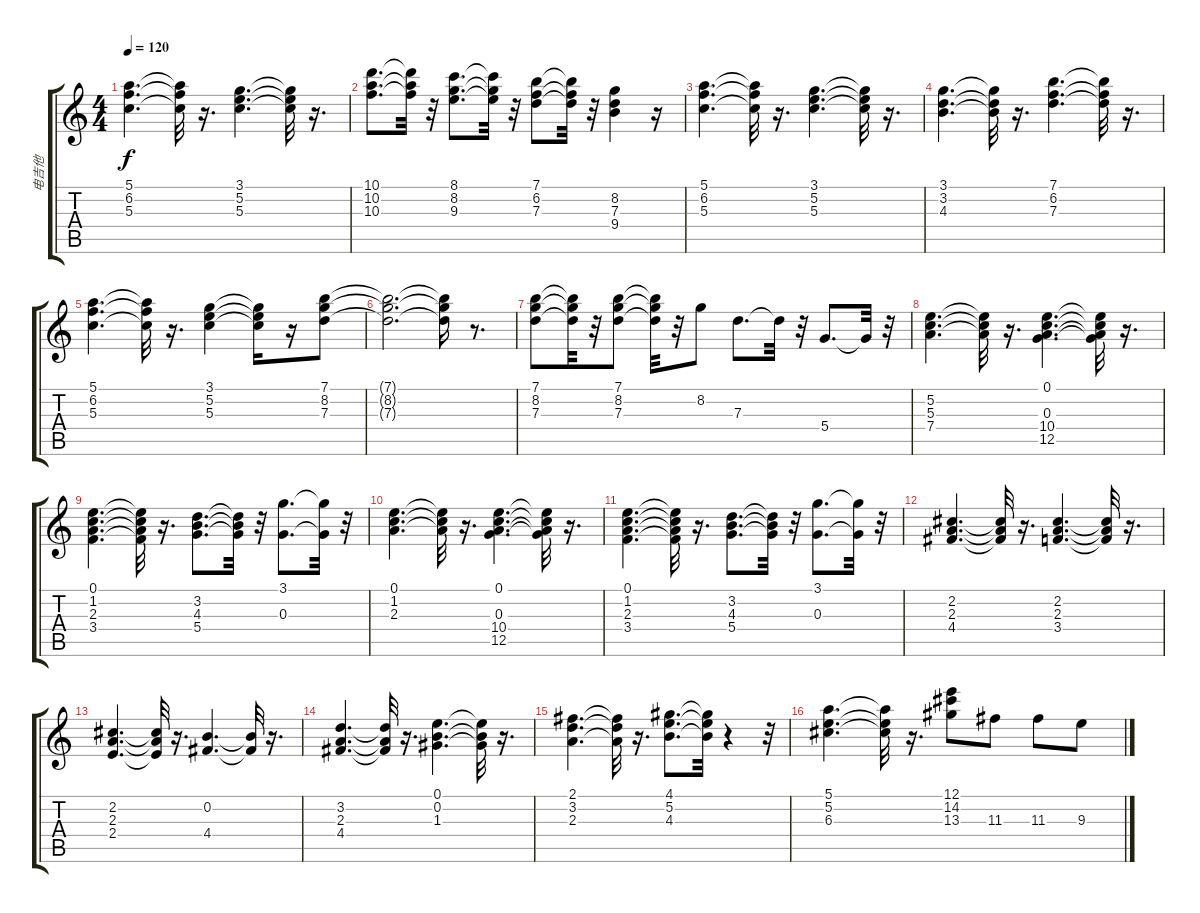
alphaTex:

\track ("电吉他" "电吉他") {instrument distortionguitar}
\staff {score tabs}
\tuning (E4 B3 G3 D3 A2 E2) {hide}
\ts (4 4)
\tempo 120
\clef g2
\ks c
(5.1 6.2 5.3).4{d dy f} (5.1{t} 6.2{t} 5.3{t}).32 r.16{d} (3.1 5.2 5.3).4{d} (3.1{t} 5.2{t} 5.3{t}).32 r.16{d} |
(10.1 10.2 10.3).8{d} (10.1{t} 10.2{t} 10.3{t}).32 r.32 (8.1 8.2 9.3).8{d} (8.1{t} 8.2{t} 9.3{t}).32 r.32 (7.1 6.2 7.3).8 (7.1{t} 6.2{t} 7.3{t}).32 r.32 (8.2 7.3 9.4).4 r.16 |
(5.1 6.2 5.3).4{d} (5.1{t} 6.2{t} 5.3{t}).32 r.16{d} (3.1 5.2 5.3).4{d} (3.1{t} 5.2{t} 5.3{t}).32 r.16{d} |
(3.1 3.2 4.3).4{d} (3.1{t} 3.2{t} 4.3{t}).32 r.16{d} (7.1 6.2 7.3).4{d} (7.1{t} 6.2{t} 7.3{t}).32 r.16{d} |
(5.1 6.2 5.3).4{d} (5.1{t} 6.2{t} 5.3{t}).32 r.16{d} (3.1 5.2 5.3).4 (3.1{t} 5.2{t} 5.3{t}).16 r.16 (7.1 8.2 7.3).8 |
(7.1{t} 8.2{t} 7.3{t}).2{d} (7.1{t} 8.2{t} 7.3{t}).16 r.8{d} |
(7.1 8.2 7.3).8 (7.1{t} 8.2{t} 7.3{t}).32 r.32 (7.1 8.2 7.3).8 (7.1{t} 8.2{t} 7.3{t}).32 r.32 8.2.8 7.3.8{d} 7.3{t}.32 r.32 5.4.8{d} 5.4{t}.32 r.32 |
(5.2 5.3 7.4).4{d} (5.2{t} 5.3{t} 7.4{t}).32 r.16{d} (0.1 0.3 10.4 12.5).4{d} (0.1{t} 0.3{t} 10.4{t} 12.5{t}).32 r.16{d} |
(0.1 1.2 2.3 3.4).4{d} (0.1{t} 1.2{t} 2.3{t} 3.4{t}).32 r.16{d} (3.2 4.3 5.4).8{d} (3.2{t} 4.3{t} 5.4{t}).32 r.32 (3.1 0.3).8{d} (3.1{t} 0.3{t}).32 r.32 |
(0.1 1.2 2.3).4{d} (0.1{t} 1.2{t} 2.3{t}).32 r.16{d} (0.1 0.3 10.4 12.5).4{d} (0.1{t} 0.3{t} 10.4{t} 12.5{t}).32 r.16{d} |
(0.1 1.2 2.3 3.4).4{d} (0.1{t} 1.2{t} 2.3{t} 3.4{t}).32 r.16{d} (3.2 4.3 5.4).8{d} (3.2{t} 4.3{t} 5.4{t}).32 r.32 (3.1 0.3).8{d} (3.1{t} 0.3{t}).32 r.32 |
(2.2 2.3 4.4).4{d} (2.2{t} 2.3{t} 4.4{t}).32 r.16{d} (2.2 2.3 3.4).4{d} (2.2{t} 2.3{t} 3.4{t}).32 r.16{d} |
(2.2 2.3 2.4).4{d} (2.2{t} 2.3{t} 2.4{t}).32 r.16{d} (0.2 4.4).4{d} (0.2{t} 4.4{t}).32 r.16{d} |
(3.2 2.3 4.4).4{d} (3.2{t} 2.3{t} 4.4{t}).32 r.16{d} (0.1 0.2 1.3).4{d} (0.1{t} 0.2{t} 1.3{t}).32 r.16{d} |
(2.1 3.2 2.3).4{d} (2.1{t} 3.2{t} 2.3{t}).32 r.16{d} (4.1 5.2 4.3).8{d} (4.1{t} 5.2{t} 4.3{t}).32 r.4 r.32 |
(5.1 5.2 6.3).4{d} (5.1{t} 5.2{t} 6.3{t}).32 r.16{d} (12.1 14.2 13.3).8 11.3.8 11.3.8 9.3.8
